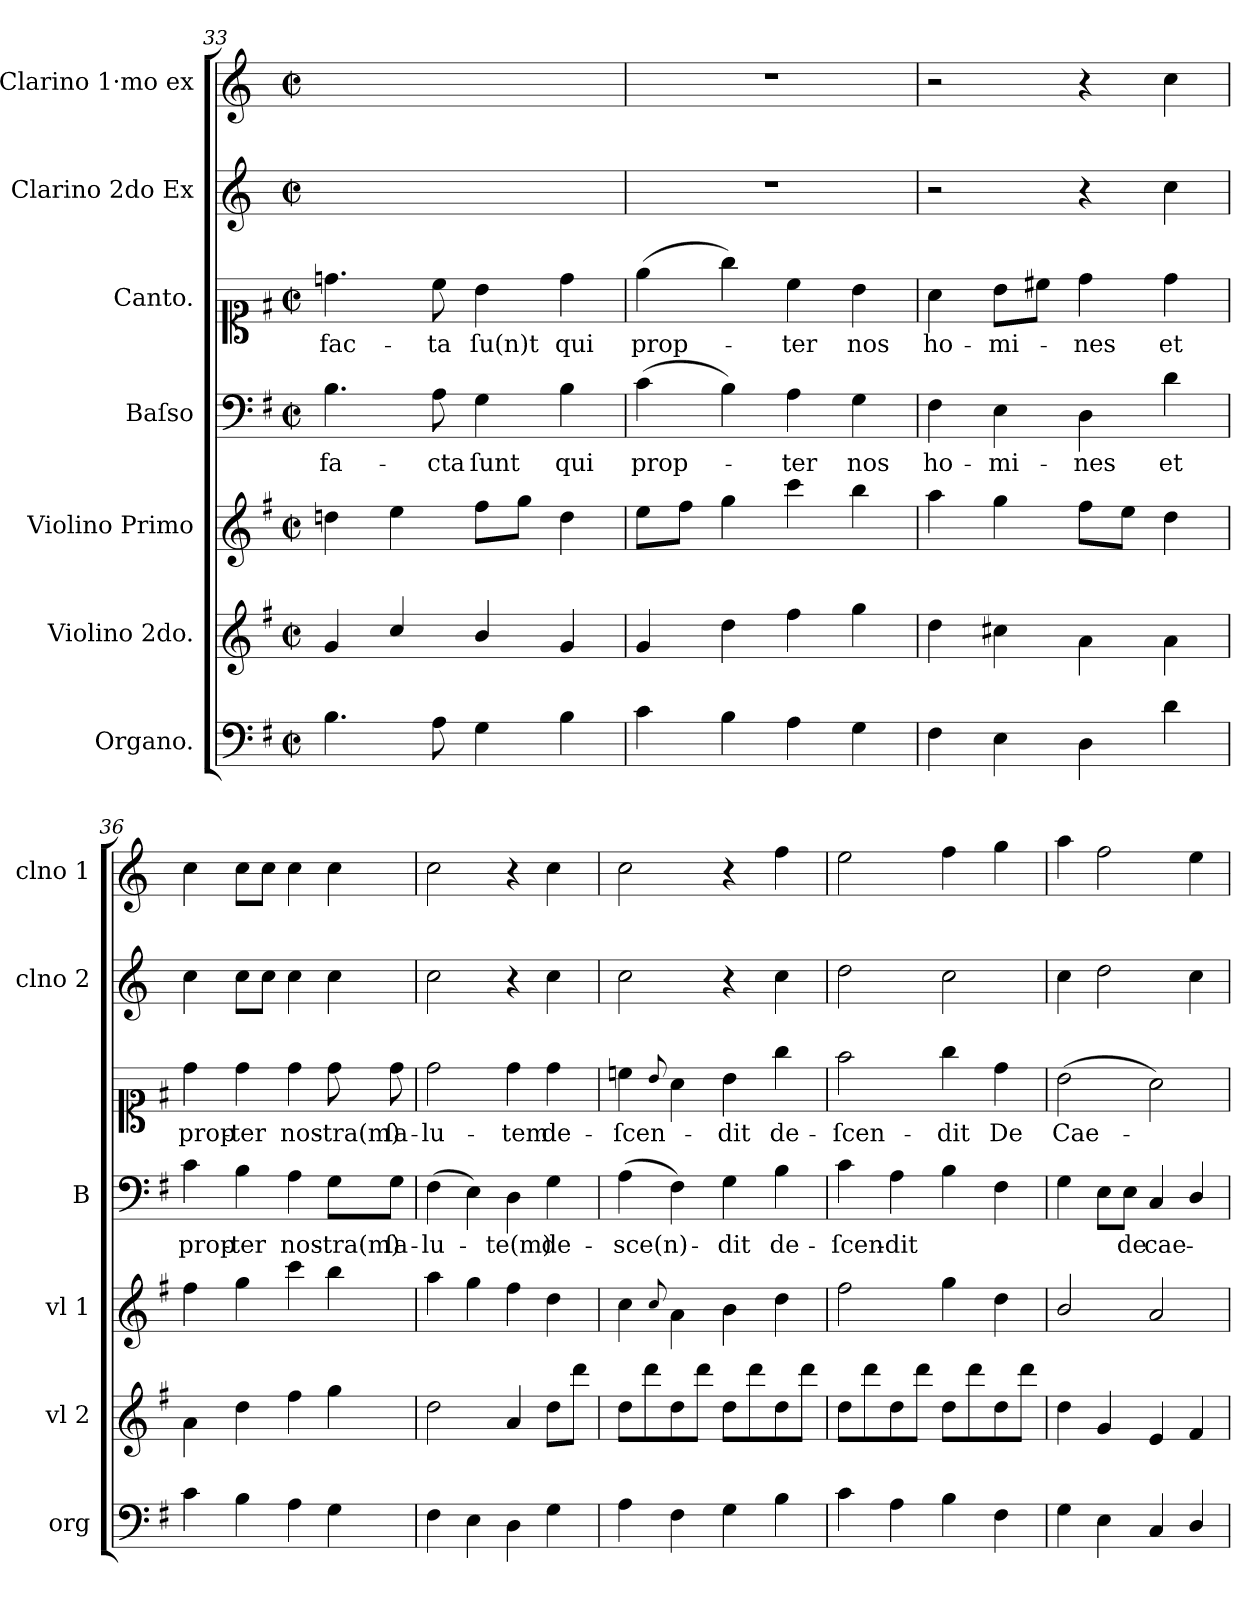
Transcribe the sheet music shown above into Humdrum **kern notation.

**kern	**kern	**kern	**kern	**text	**kern	**text	**kern	**kern
*part7	*part6	*part5	*part4	*part4	*part3	*part3	*part2	*part1
*staff7	*staff6	*staff5	*staff4	*staff4	*staff3	*staff3	*staff2	*staff1
*I"Organo.	*I"Violino 2do.	*I"Violino Primo	*I"Baſso	*	*I"Canto.	*	*I"Clarino 2do Ex	*I"Clarino 1·mo ex
*I'org	*I'vl 2	*I'vl 1	*I'B	*	*	*	*I'clno 2	*I'clno 1
*clefF4	*clefG2	*clefG2	*clefF4	*	*clefC1	*	*clefG2	*clefG2
*	*	*	*	*	*	*	*ITrd-1c-2	*ITrd-1c-2
*k[f#]	*k[f#]	*k[f#]	*k[f#]	*	*k[f#]	*	*k[f#c#]	*k[f#c#]
*M2/2	*M2/2	*M2/2	*M2/2	*	*M2/2	*	*M2/2	*M2/2
*met(c|)	*met(c|)	*met(c|)	*met(c|)	*	*met(c|)	*	*met(c|)	*met(c|)
=33	=33	=33	=33	=33	=33	=33	=33	=33
4.B\	4g/	4ddn\	4.B\	fa-	4.ddn\	fac-	1ryy	1ryy
.	4cc/	4ee\	.	.	.	.	.	.
8A\	.	.	8A\	-cta	8cc\	-ta	.	.
4G\	4b/	8ff#\L	4G\	ſunt	4b\	ſu(n)t	.	.
.	.	8gg\J	.	.	.	.	.	.
4B\	4g/	4dd\	4B\	qui	4dd\	qui	.	.
=34	=34	=34	=34	=34	=34	=34	=34	=34
4c\	4g/	8ee\L	(4c\	prop-	(4ee\	prop-	1r	1r
.	.	8ff#\J	.	.	.	.	.	.
4B\	4dd\	4gg\	4B\)	.	4gg\)	.	.	.
4A\	4ff#\	4ccc\	4A\	-ter	4cc\	-ter	.	.
4G\	4gg\	4bb\	4G\	nos	4b\	nos	.	.
=35	=35	=35	=35	=35	=35	=35	=35	=35
4F#\	4dd\	4aa\	4F#\	ho-	4a\	ho-	2r	2r
4E\	4cc#X\	4gg\	4E\	-mi-	8b\L	-mi-	.	.
.	.	.	.	.	8cc#X\J	.	.	.
4D\	4a\	8ff#\L	4D\	-nes	4dd\	-nes	4r	4r
.	.	8ee\J	.	.	.	.	.	.
4d\	4a\	4dd\	4d\	et	4dd\	et	4dd\	4dd\
=36	=36	=36	=36	=36	=36	=36	=36	=36
4c\	4a\	4ff#\	4c\	prop-	4dd\	prop-	4dd\	4dd\
4B\	4dd\	4gg\	4B\	-ter	4dd\	-ter	8dd\L	8dd\L
.	.	.	.	.	.	.	8dd\J	8dd\J
4A\	4ff#\	4ccc\	4A\	nos-	4dd\	nos-	4dd\	4dd\
4G\	4gg\	4bb\	8G\L	-tra(m)	8dd\	-tra(m)	4dd\	4dd\
.	.	.	8G\J	ſa-	8dd\	ſa-	.	.
=37	=37	=37	=37	=37	=37	=37	=37	=37
4F#\	2dd\	4aa\	(4F#\	-lu-	2dd\	-lu-	2dd\	2dd\
4E\	.	4gg\	4E\)	.	.	.	.	.
4D\	4a/	4ff#\	4D\	-te(m)	4dd\	-tem	4r	4r
4G\	8dd\L	4dd\	4G\	de-	4dd\	de-	4dd\	4dd\
.	8ddd\J	.	.	.	.	.	.	.
=38	=38	=38	=38	=38	=38	=38	=38	=38
4A\	8dd\L	4cc\	(4A\	-sce(n)-	4ccn\	-ſcen-	2dd\	2dd\
.	8ddd\	.	.	.	.	.	.	.
.	.	8qqcc/	.	.	8qqb/	.	.	.
4F#\	8dd\	4a\	4F#\)	.	4a\	.	.	.
.	8ddd\J	.	.	.	.	.	.	.
4G\	8dd\L	4b\	4G\	-dit	4b\	-dit	4r	4r
.	8ddd\	.	.	.	.	.	.	.
!	!	!	!	!	!	!LO:LY:i	!	!
4B\	8dd\	4dd\	4B\	de-	4gg\	de-	4dd\	4gg\
.	8ddd\J	.	.	.	.	.	.	.
=39	=39	=39	=39	=39	=39	=39	=39	=39
!	!	!	!	!	!	!LO:LY:i	!	!
4c\	8dd\L	2ff#\	4c\	-ſcen-	2ff#\	-ſcen-	2ee\	2ff#\
.	8ddd\	.	.	.	.	.	.	.
4A\	8dd\	.	4A\	-dit	.	.	.	.
.	8ddd\J	.	.	.	.	.	.	.
!	!	!	!	!	!	!LO:LY:i	!	!
4B\	8dd\L	4gg\	4B\	.	4gg\	-dit	2dd\	4gg\
.	8ddd\	.	.	.	.	.	.	.
4F#\	8dd\	4dd\	4F#\	.	4dd\	De	.	4aa\
.	8ddd\J	.	.	.	.	.	.	.
=40	=40	=40	=40	=40	=40	=40	=40	=40
4G\	4dd\	2b/	4G\	.	(2b\	Cae-	4dd\	4bb\
4E\	4g/	.	8E\L	.	.	.	2ee\	2gg\
.	.	.	8E\J	de	.	.	.	.
4C/	4e/	2a/	4C/	cae-	2a\)	.	.	.
4D/	4f#/	.	4D/	.	.	.	4dd\	4ff#\
=	=	=	=	=	=	=	=	=
*-	*-	*-	*-	*-	*-	*-	*-	*-
